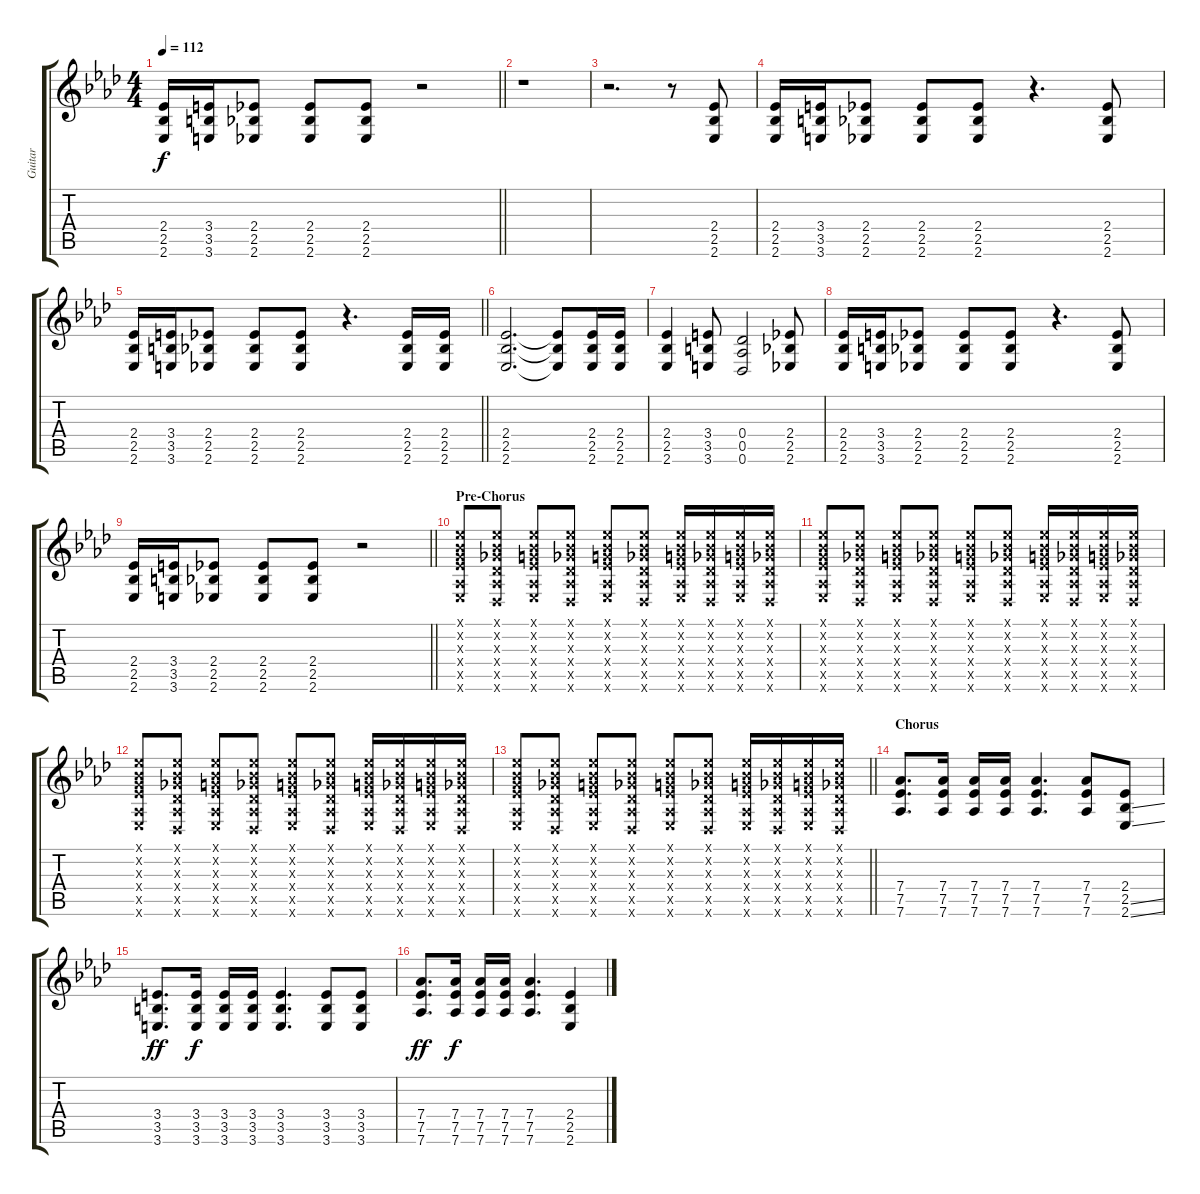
\track ("Guitar" "Guitar") {instrument distortionguitar}
\staff {score tabs}
\tuning (Eb4 Bb3 Gb3 Db3 Ab2 Db2) {hide}
\ts (4 4)
\tempo 112
\clef g2
\barLineRight lightlight
\ks ab
(2.4 2.5 2.6).16{dy f} (3.4 3.5 3.6).16 (2.4 2.5 2.6).8 (2.4 2.5 2.6).8 (2.4 2.5 2.6).8 r.2 |
r.1 |
r.2{d} r.8 (2.4 2.5 2.6).8 |
(2.4 2.5 2.6).16 (3.4 3.5 3.6).16 (2.4 2.5 2.6).8 (2.4 2.5 2.6).8 (2.4 2.5 2.6).8 r.4{d} (2.4 2.5 2.6).8 |
\barLineRight lightlight
(2.4 2.5 2.6).16 (3.4 3.5 3.6).16 (2.4 2.5 2.6).8 (2.4 2.5 2.6).8 (2.4 2.5 2.6).8 r.4{d} (2.4 2.5 2.6).16 (2.4 2.5 2.6).16 |
(2.4 2.5 2.6).2{d} (2.4{t} 2.5{t} 2.6{t}).8 (2.4 2.5 2.6).16 (2.4 2.5 2.6).16 |
(2.4 2.5 2.6).4 (3.4 3.5 3.6).8 (0.4 0.5 0.6).2 (2.4 2.5 2.6).8 |
(2.4 2.5 2.6).16 (3.4 3.5 3.6).16 (2.4 2.5 2.6).8 (2.4 2.5 2.6).8 (2.4 2.5 2.6).8 r.4{d} (2.4 2.5 2.6).8 |
\barLineRight lightlight
(2.4 2.5 2.6).16 (3.4 3.5 3.6).16 (2.4 2.5 2.6).8 (2.4 2.5 2.6).8 (2.4 2.5 2.6).8 r.2 |
\section ("" "Pre-Chorus")
(0.1{x} 0.2{x} 1.3{x} 2.4{x} 0.5{x} 2.6{x}).8{instrument acousticguitarsteel} (0.1{x} 0.2{x} 0.3{x} 0.4{x} 0.5{x} 0.6{x}).8 (0.1{x} 0.2{x} 1.3{x} 2.4{x} 0.5{x} 2.6{x}).8 (0.1{x} 0.2{x} 0.3{x} 0.4{x} 0.5{x} 0.6{x}).8 (0.1{x} 0.2{x} 1.3{x} 2.4{x} 0.5{x} 2.6{x}).8 (0.1{x} 0.2{x} 0.3{x} 0.4{x} 0.5{x} 0.6{x}).8 (0.1{x} 0.2{x} 1.3{x} 2.4{x} 0.5{x} 2.6{x}).16 (0.1{x} 0.2{x} 0.3{x} 0.4{x} 0.5{x} 0.6{x}).16 (0.1{x} 0.2{x} 1.3{x} 2.4{x} 0.5{x} 2.6{x}).16 (0.1{x} 0.2{x} 0.3{x} 0.4{x} 0.5{x} 0.6{x}).16 |
(0.1{x} 0.2{x} 1.3{x} 2.4{x} 0.5{x} 2.6{x}).8 (0.1{x} 0.2{x} 0.3{x} 0.4{x} 0.5{x} 0.6{x}).8 (0.1{x} 0.2{x} 1.3{x} 2.4{x} 0.5{x} 2.6{x}).8 (0.1{x} 0.2{x} 0.3{x} 0.4{x} 0.5{x} 0.6{x}).8 (0.1{x} 0.2{x} 1.3{x} 2.4{x} 0.5{x} 2.6{x}).8 (0.1{x} 0.2{x} 0.3{x} 0.4{x} 0.5{x} 0.6{x}).8 (0.1{x} 0.2{x} 1.3{x} 2.4{x} 0.5{x} 2.6{x}).16 (0.1{x} 0.2{x} 0.3{x} 0.4{x} 0.5{x} 0.6{x}).16 (0.1{x} 0.2{x} 1.3{x} 2.4{x} 0.5{x} 2.6{x}).16 (0.1{x} 0.2{x} 0.3{x} 0.4{x} 0.5{x} 0.6{x}).16 |
(0.1{x} 0.2{x} 1.3{x} 2.4{x} 0.5{x} 2.6{x}).8 (0.1{x} 0.2{x} 0.3{x} 0.4{x} 0.5{x} 0.6{x}).8 (0.1{x} 0.2{x} 1.3{x} 2.4{x} 0.5{x} 2.6{x}).8 (0.1{x} 0.2{x} 0.3{x} 0.4{x} 0.5{x} 0.6{x}).8 (0.1{x} 0.2{x} 1.3{x} 2.4{x} 0.5{x} 2.6{x}).8 (0.1{x} 0.2{x} 0.3{x} 0.4{x} 0.5{x} 0.6{x}).8 (0.1{x} 0.2{x} 1.3{x} 2.4{x} 0.5{x} 2.6{x}).16 (0.1{x} 0.2{x} 0.3{x} 0.4{x} 0.5{x} 0.6{x}).16 (0.1{x} 0.2{x} 1.3{x} 2.4{x} 0.5{x} 2.6{x}).16 (0.1{x} 0.2{x} 0.3{x} 0.4{x} 0.5{x} 0.6{x}).16 |
\barLineRight lightlight
(0.1{x} 0.2{x} 1.3{x} 2.4{x} 0.5{x} 2.6{x}).8 (0.1{x} 0.2{x} 0.3{x} 0.4{x} 0.5{x} 0.6{x}).8 (0.1{x} 0.2{x} 1.3{x} 2.4{x} 0.5{x} 2.6{x}).8 (0.1{x} 0.2{x} 0.3{x} 0.4{x} 0.5{x} 0.6{x}).8 (0.1{x} 0.2{x} 1.3{x} 2.4{x} 0.5{x} 2.6{x}).8 (0.1{x} 0.2{x} 0.3{x} 0.4{x} 0.5{x} 0.6{x}).8 (0.1{x} 0.2{x} 1.3{x} 2.4{x} 0.5{x} 2.6{x}).16 (0.1{x} 0.2{x} 0.3{x} 0.4{x} 0.5{x} 0.6{x}).16 (0.1{x} 0.2{x} 1.3{x} 2.4{x} 0.5{x} 2.6{x}).16 (0.1{x} 0.2{x} 0.3{x} 0.4{x} 0.5{x} 0.6{x}).16 |
\section ("" "Chorus")
(7.4 7.5 7.6).8{d instrument distortionguitar} (7.4 7.5 7.6).16 (7.4 7.5 7.6).16 (7.4 7.5 7.6).16 (7.4 7.5 7.6).4{d} (7.4 7.5 7.6).8 (2.4 2.5{ss} 2.6{ss}).8 |
(3.4 3.5 3.6).8{d dy ff} (3.4 3.5 3.6).16{dy f} (3.4 3.5 3.6).16 (3.4 3.5 3.6).16 (3.4 3.5 3.6).4{d} (3.4 3.5 3.6).8 (3.4 3.5 3.6).8 |
(7.4 7.5 7.6).8{d dy ff} (7.4 7.5 7.6).16{dy f} (7.4 7.5 7.6).16 (7.4 7.5 7.6).16 (7.4 7.5 7.6).4{d} (2.4 2.5 2.6).4
